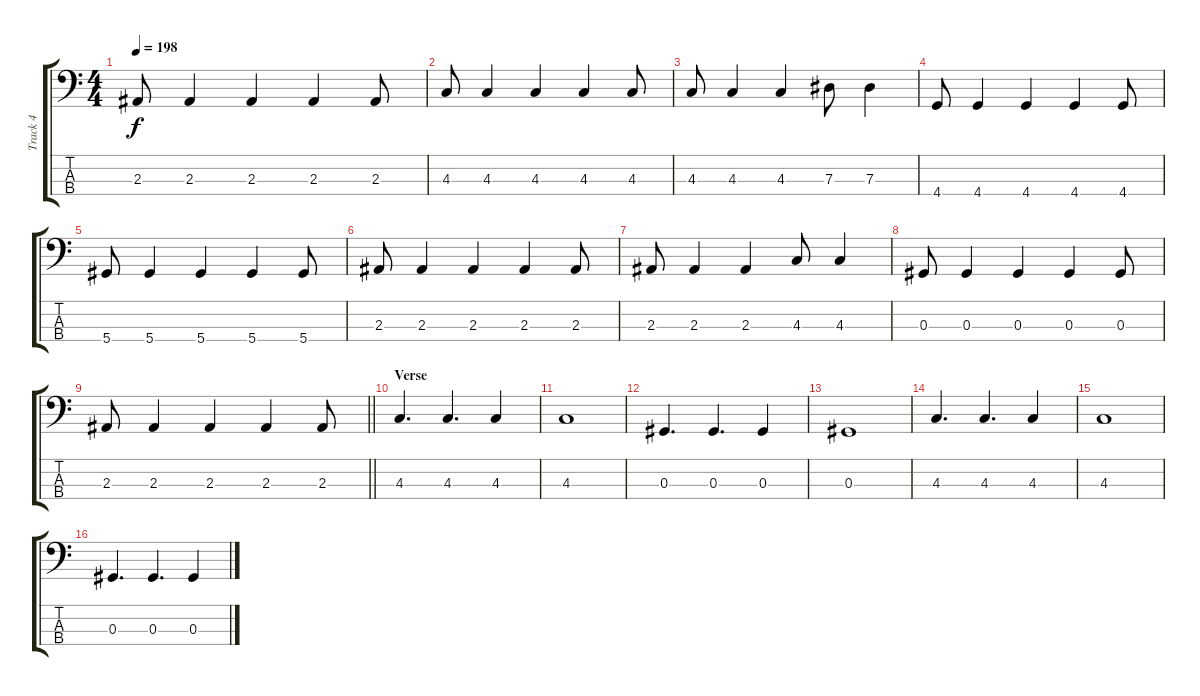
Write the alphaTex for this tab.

\track ("Track 4" "Track 4") {instrument electricbasspick}
\staff {score tabs}
\tuning (Gb2 Db2 Ab1 Eb1) {hide}
\ts (4 4)
\tempo 198
\clef f4
\ks c
2.3.8{dy f} 2.3.4 2.3.4 2.3.4 2.3.8 |
4.3.8 4.3.4 4.3.4 4.3.4 4.3.8 |
4.3.8 4.3.4 4.3.4 7.3.8 7.3.4 |
4.4.8 4.4.4 4.4.4 4.4.4 4.4.8 |
5.4.8 5.4.4 5.4.4 5.4.4 5.4.8 |
2.3.8 2.3.4 2.3.4 2.3.4 2.3.8 |
2.3.8 2.3.4 2.3.4 4.3.8 4.3.4 |
0.3.8 0.3.4 0.3.4 0.3.4 0.3.8 |
\barLineRight lightlight
2.3.8 2.3.4 2.3.4 2.3.4 2.3.8 |
\section ("" "Verse")
4.3.4{d} 4.3.4{d} 4.3.4 |
4.3.1 |
0.3.4{d} 0.3.4{d} 0.3.4 |
0.3.1 |
4.3.4{d} 4.3.4{d} 4.3.4 |
4.3.1 |
0.3.4{d} 0.3.4{d} 0.3.4
